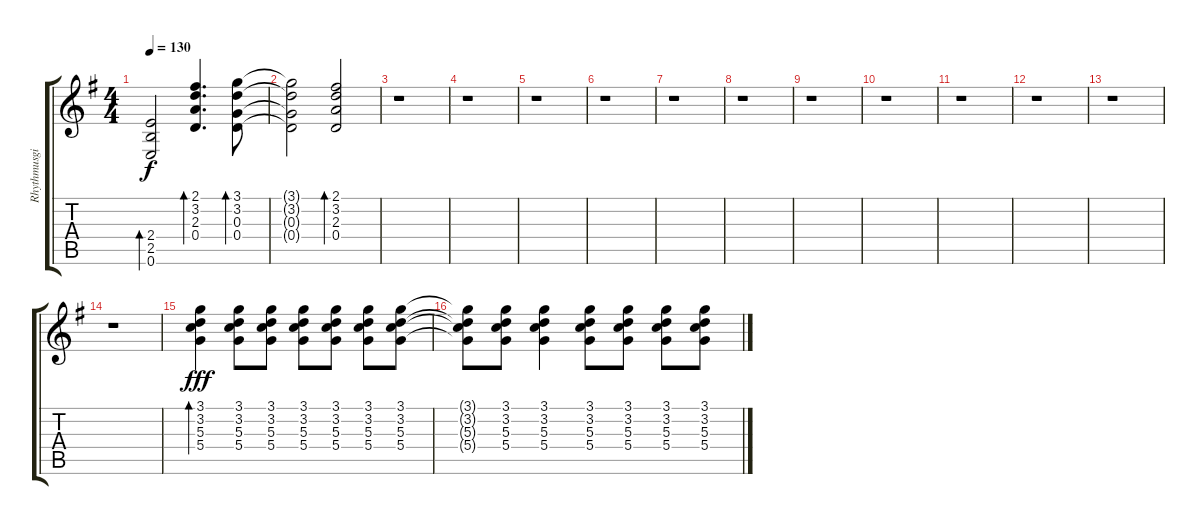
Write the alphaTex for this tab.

\track ("Rhythmusgit.2" "Rhythmusgi") {instrument electricguitarclean}
\staff {score tabs}
\tuning (E4 B3 G3 D3 A2 E2) {hide}
\ts (4 4)
\tempo 130
\clef g2
\ks g
(2.4 2.5 0.6).2{bd 30 dy f} (2.1 3.2 2.3 0.4).4{d bd 30} (3.1 3.2 0.3 0.4).8{bd 30} |
(3.1{t} 3.2{t} 0.3{t} 0.4{t}).2 (2.1 3.2 2.3 0.4).2{bd 30} |
r.1 |
r.1 |
r.1 |
r.1 |
r.1 |
r.1 |
r.1 |
r.1 |
r.1 |
r.1 |
r.1 |
r.1 |
(3.1 3.2 5.3 5.4).4{bd 30 dy fff} (3.1 3.2 5.3 5.4).8 (3.1 3.2 5.3 5.4).8 (3.1 3.2 5.3 5.4).8 (3.1 3.2 5.3 5.4).8 (3.1 3.2 5.3 5.4).8 (3.1 3.2 5.3 5.4).8 |
(3.1{t} 3.2{t} 5.3{t} 5.4{t}).8 (3.1 3.2 5.3 5.4).8 (3.1 3.2 5.3 5.4).4 (3.1 3.2 5.3 5.4).8 (3.1 3.2 5.3 5.4).8 (3.1 3.2 5.3 5.4).8 (3.1 3.2 5.3 5.4).8
